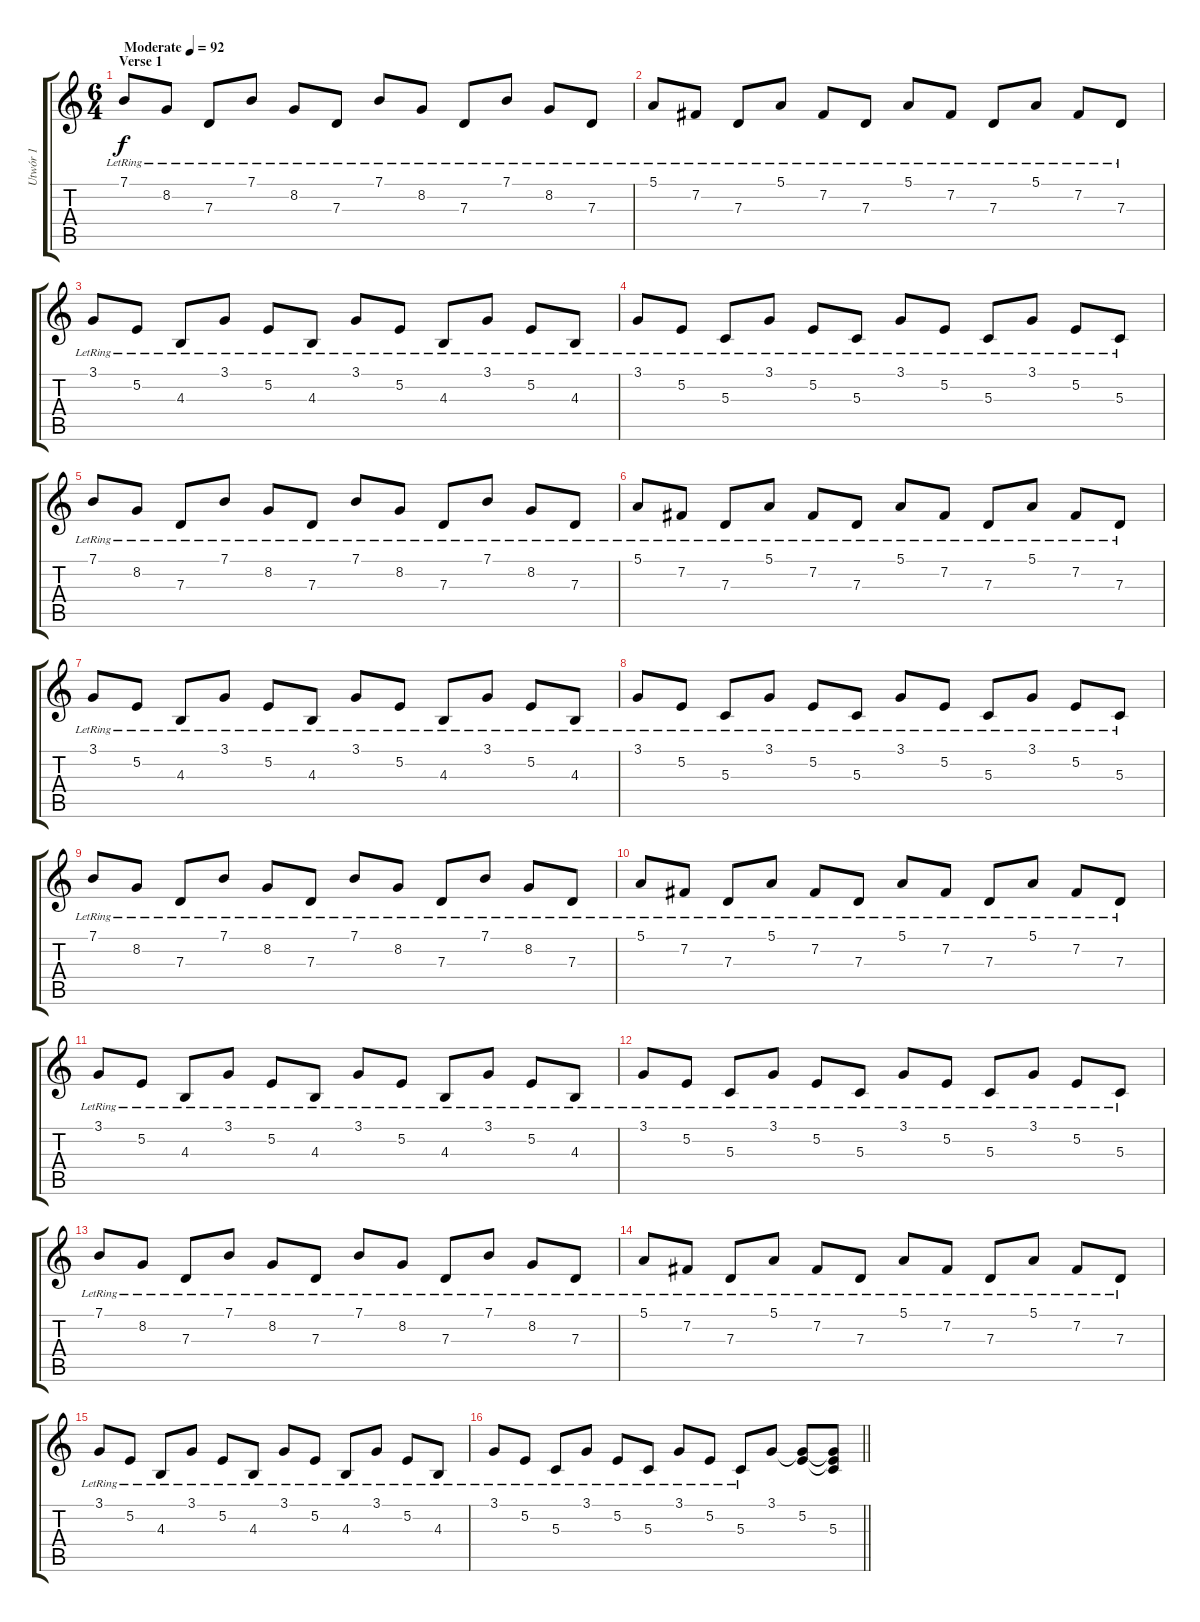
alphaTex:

\track ("Utwór 1" "Utwór 1") {instrument electricpiano1}
\staff {score tabs}
\tuning (E4 B3 G3 D3 A2 E2) {hide}
\ts (6 4)
\section ("" "Verse 1")
\tempo (92 "Moderate")
\clef g2
\ks c
7.1{lr}.8{dy f instrument electricpiano1} 8.2{lr}.8 7.3{lr}.8 7.1{lr}.8 8.2{lr}.8 7.3{lr}.8 7.1{lr}.8 8.2{lr}.8 7.3{lr}.8 7.1{lr}.8 8.2{lr}.8 7.3{lr}.8 |
5.1{lr}.8 7.2{lr}.8 7.3{lr}.8 5.1{lr}.8 7.2{lr}.8 7.3{lr}.8 5.1{lr}.8 7.2{lr}.8 7.3{lr}.8 5.1{lr}.8 7.2{lr}.8 7.3{lr}.8 |
3.1{lr}.8 5.2{lr}.8 4.3{lr}.8 3.1{lr}.8 5.2{lr}.8 4.3{lr}.8 3.1{lr}.8 5.2{lr}.8 4.3{lr}.8 3.1{lr}.8 5.2{lr}.8 4.3{lr}.8 |
3.1{lr}.8 5.2{lr}.8 5.3{lr}.8 3.1{lr}.8 5.2{lr}.8 5.3{lr}.8 3.1{lr}.8 5.2{lr}.8 5.3{lr}.8 3.1{lr}.8 5.2{lr}.8 5.3{lr}.8 |
7.1{lr}.8 8.2{lr}.8 7.3{lr}.8 7.1{lr}.8 8.2{lr}.8 7.3{lr}.8 7.1{lr}.8 8.2{lr}.8 7.3{lr}.8 7.1{lr}.8 8.2{lr}.8 7.3{lr}.8 |
5.1{lr}.8 7.2{lr}.8 7.3{lr}.8 5.1{lr}.8 7.2{lr}.8 7.3{lr}.8 5.1{lr}.8 7.2{lr}.8 7.3{lr}.8 5.1{lr}.8 7.2{lr}.8 7.3{lr}.8 |
3.1{lr}.8 5.2{lr}.8 4.3{lr}.8 3.1{lr}.8 5.2{lr}.8 4.3{lr}.8 3.1{lr}.8 5.2{lr}.8 4.3{lr}.8 3.1{lr}.8 5.2{lr}.8 4.3{lr}.8 |
3.1{lr}.8 5.2{lr}.8 5.3{lr}.8 3.1{lr}.8 5.2{lr}.8 5.3{lr}.8 3.1{lr}.8 5.2{lr}.8 5.3{lr}.8 3.1{lr}.8 5.2{lr}.8 5.3{lr}.8 |
7.1{lr}.8 8.2{lr}.8 7.3{lr}.8 7.1{lr}.8 8.2{lr}.8 7.3{lr}.8 7.1{lr}.8 8.2{lr}.8 7.3{lr}.8 7.1{lr}.8 8.2{lr}.8 7.3{lr}.8 |
5.1{lr}.8 7.2{lr}.8 7.3{lr}.8 5.1{lr}.8 7.2{lr}.8 7.3{lr}.8 5.1{lr}.8 7.2{lr}.8 7.3{lr}.8 5.1{lr}.8 7.2{lr}.8 7.3{lr}.8 |
3.1{lr}.8 5.2{lr}.8 4.3{lr}.8 3.1{lr}.8 5.2{lr}.8 4.3{lr}.8 3.1{lr}.8 5.2{lr}.8 4.3{lr}.8 3.1{lr}.8 5.2{lr}.8 4.3{lr}.8 |
3.1{lr}.8 5.2{lr}.8 5.3{lr}.8 3.1{lr}.8 5.2{lr}.8 5.3{lr}.8 3.1{lr}.8 5.2{lr}.8 5.3{lr}.8 3.1{lr}.8 5.2{lr}.8 5.3{lr}.8 |
7.1{lr}.8 8.2{lr}.8 7.3{lr}.8 7.1{lr}.8 8.2{lr}.8 7.3{lr}.8 7.1{lr}.8 8.2{lr}.8 7.3{lr}.8 7.1{lr}.8 8.2{lr}.8 7.3{lr}.8 |
5.1{lr}.8 7.2{lr}.8 7.3{lr}.8 5.1{lr}.8 7.2{lr}.8 7.3{lr}.8 5.1{lr}.8 7.2{lr}.8 7.3{lr}.8 5.1{lr}.8 7.2{lr}.8 7.3{lr}.8 |
3.1{lr}.8 5.2{lr}.8 4.3{lr}.8 3.1{lr}.8 5.2{lr}.8 4.3{lr}.8 3.1{lr}.8 5.2{lr}.8 4.3{lr}.8 3.1{lr}.8 5.2{lr}.8 4.3{lr}.8 |
\barLineRight lightlight
3.1{lr}.8 5.2{lr}.8 5.3{lr}.8 3.1{lr}.8 5.2{lr}.8 5.3{lr}.8 3.1{lr}.8 5.2{lr}.8 5.3{lr}.8 3.1.8 (3.1{t} 5.2).8 (3.1{t} 5.2{t} 5.3).8
